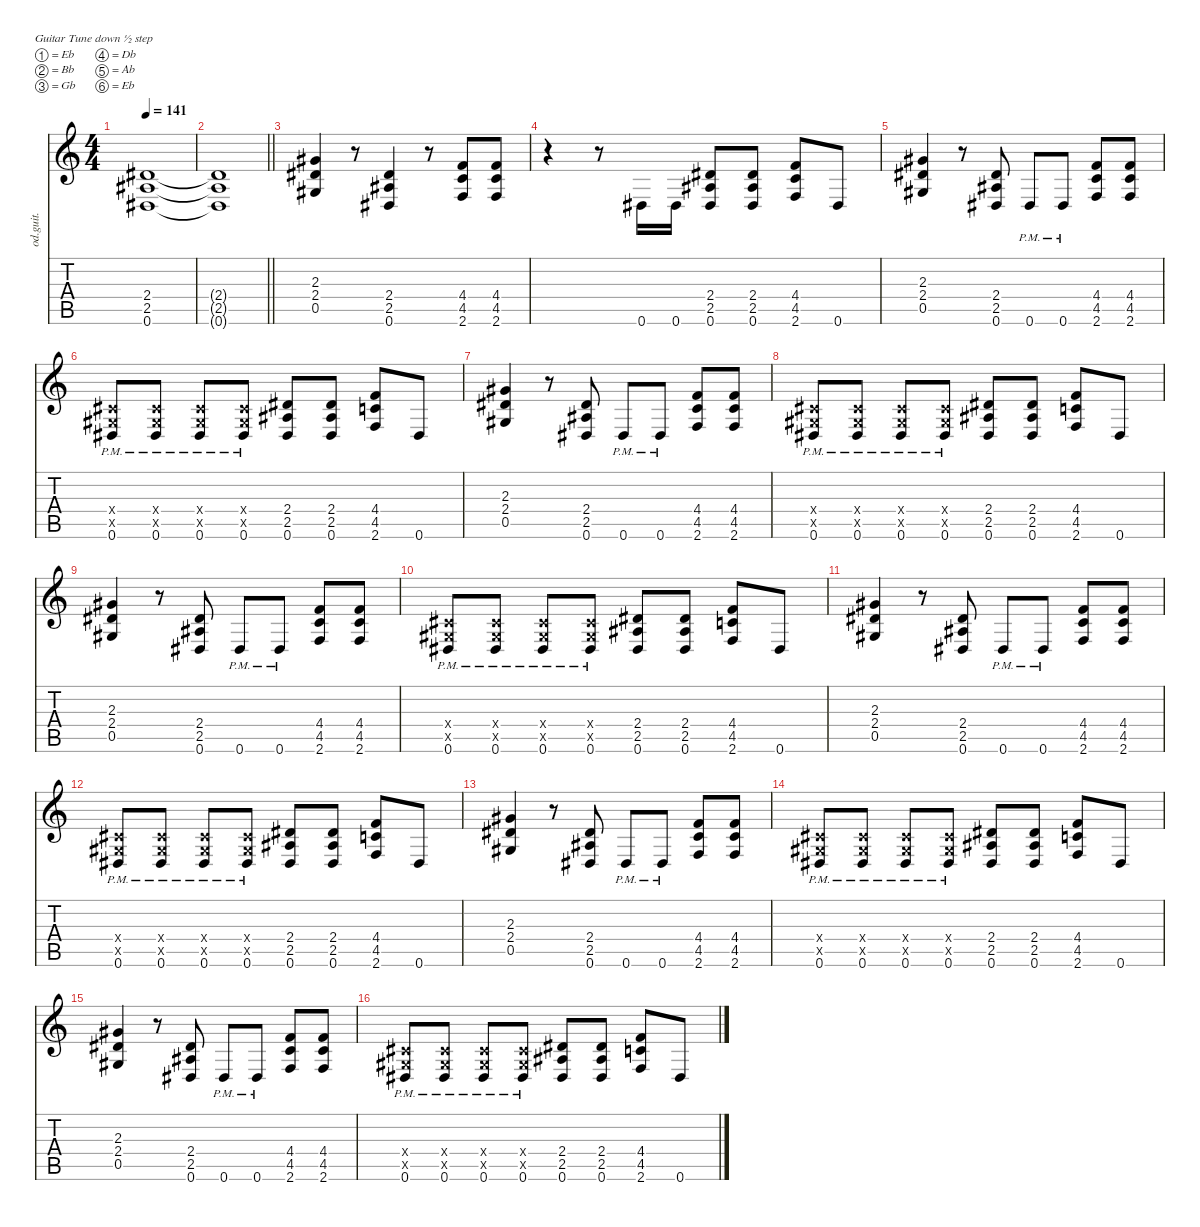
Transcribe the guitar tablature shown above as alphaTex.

\defaultSystemsLayout 4
\hideDynamics
\bracketExtendMode nobrackets
\otherSystemsTrackNameOrientation horizontal
\track ("Guitar" "od.guit.") {mute instrument overdrivenguitar}
\staff {score tabs}
\tuning (Eb4 Bb3 Gb3 Db3 Ab2 Eb2)
\ts (4 4)
\tempo 141
\clef g2
\ks c
(2.4{acc #} 2.5{acc #} 0.6{acc #}).1{dy f instrument overdrivenguitar beam Up} |
\barLineRight lightlight
(2.4{t acc #} 2.5{t acc #} 0.6{t acc #}).1{beam Up} |
(2.3{acc #} 2.4{acc #} 0.5{acc #}).4{beam Up} r.8{beam Up} (2.4{acc #} 2.5{acc #} 0.6{acc #}).4{beam Up} r.8{beam Up} (4.4 4.5 2.6).8{beam Up} (4.4 4.5 2.6).8{beam Up} |
r.4{beam Down} r.8{beam Down} 0.6{acc #}.16{beam Up} 0.6{acc #}.16{beam Up} (2.4{acc #} 2.5{acc #} 0.6{acc #}).8{beam Up} (2.4{acc #} 2.5{acc #} 0.6{acc #}).8{beam Up} (4.4 4.5 2.6).8{beam Up} 0.6{acc #}.8{beam Up} |
(2.3{acc #} 2.4{acc #} 0.5{acc #}).4{beam Up} r.8{beam Up} (2.4{acc #} 2.5{acc #} 0.6{acc #}).8{beam Up} 0.6{pm acc #}.8{beam Up} 0.6{pm acc #}.8{beam Up} (4.4 4.5 2.6).8{beam Up} (4.4 4.5 2.6).8{beam Up} |
(0.4{x acc #} 0.5{x acc #} 0.6{pm acc #}).8{beam Up} (0.4{x acc #} 0.5{x acc #} 0.6{pm acc #}).8{beam Up} (0.4{x acc #} 0.5{x acc #} 0.6{pm acc #}).8{beam Up} (0.4{x acc #} 0.5{x acc #} 0.6{pm acc #}).8{beam Up} (2.4{acc #} 2.5{acc #} 0.6{acc #}).8{beam Up} (2.4{acc #} 2.5{acc #} 0.6{acc #}).8{beam Up} (4.4 4.5 2.6).8{beam Up} 0.6{acc #}.8{beam Up} |
(2.3{acc #} 2.4{acc #} 0.5{acc #}).4{beam Up} r.8{beam Up} (2.4{acc #} 2.5{acc #} 0.6{acc #}).8{beam Up} 0.6{pm acc #}.8{beam Up} 0.6{pm acc #}.8{beam Up} (4.4 4.5 2.6).8{beam Up} (4.4 4.5 2.6).8{beam Up} |
(0.4{x acc #} 0.5{x acc #} 0.6{pm acc #}).8{beam Up} (0.4{x acc #} 0.5{x acc #} 0.6{pm acc #}).8{beam Up} (0.4{x acc #} 0.5{x acc #} 0.6{pm acc #}).8{beam Up} (0.4{x acc #} 0.5{x acc #} 0.6{pm acc #}).8{beam Up} (2.4{acc #} 2.5{acc #} 0.6{acc #}).8{beam Up} (2.4{acc #} 2.5{acc #} 0.6{acc #}).8{beam Up} (4.4 4.5 2.6).8{beam Up} 0.6{acc #}.8{beam Up} |
(2.3{acc #} 2.4{acc #} 0.5{acc #}).4{beam Up} r.8{beam Up} (2.4{acc #} 2.5{acc #} 0.6{acc #}).8{beam Up} 0.6{pm acc #}.8{beam Up} 0.6{pm acc #}.8{beam Up} (4.4 4.5 2.6).8{beam Up} (4.4 4.5 2.6).8{beam Up} |
(0.4{x acc #} 0.5{x acc #} 0.6{pm acc #}).8{beam Up} (0.4{x acc #} 0.5{x acc #} 0.6{pm acc #}).8{beam Up} (0.4{x acc #} 0.5{x acc #} 0.6{pm acc #}).8{beam Up} (0.4{x acc #} 0.5{x acc #} 0.6{pm acc #}).8{beam Up} (2.4{acc #} 2.5{acc #} 0.6{acc #}).8{beam Up} (2.4{acc #} 2.5{acc #} 0.6{acc #}).8{beam Up} (4.4 4.5 2.6).8{beam Up} 0.6{acc #}.8{beam Up} |
(2.3{acc #} 2.4{acc #} 0.5{acc #}).4{beam Up} r.8{beam Up} (2.4{acc #} 2.5{acc #} 0.6{acc #}).8{beam Up} 0.6{pm acc #}.8{beam Up} 0.6{pm acc #}.8{beam Up} (4.4 4.5 2.6).8{beam Up} (4.4 4.5 2.6).8{beam Up} |
(0.4{x acc #} 0.5{x acc #} 0.6{pm acc #}).8{beam Up} (0.4{x acc #} 0.5{x acc #} 0.6{pm acc #}).8{beam Up} (0.4{x acc #} 0.5{x acc #} 0.6{pm acc #}).8{beam Up} (0.4{x acc #} 0.5{x acc #} 0.6{pm acc #}).8{beam Up} (2.4{acc #} 2.5{acc #} 0.6{acc #}).8{beam Up} (2.4{acc #} 2.5{acc #} 0.6{acc #}).8{beam Up} (4.4 4.5 2.6).8{beam Up} 0.6{acc #}.8{beam Up} |
(2.3{acc #} 2.4{acc #} 0.5{acc #}).4{beam Up} r.8{beam Up} (2.4{acc #} 2.5{acc #} 0.6{acc #}).8{beam Up} 0.6{pm acc #}.8{beam Up} 0.6{pm acc #}.8{beam Up} (4.4 4.5 2.6).8{beam Up} (4.4 4.5 2.6).8{beam Up} |
(0.4{x acc #} 0.5{x acc #} 0.6{pm acc #}).8{beam Up} (0.4{x acc #} 0.5{x acc #} 0.6{pm acc #}).8{beam Up} (0.4{x acc #} 0.5{x acc #} 0.6{pm acc #}).8{beam Up} (0.4{x acc #} 0.5{x acc #} 0.6{pm acc #}).8{beam Up} (2.4{acc #} 2.5{acc #} 0.6{acc #}).8{beam Up} (2.4{acc #} 2.5{acc #} 0.6{acc #}).8{beam Up} (4.4 4.5 2.6).8{beam Up} 0.6{acc #}.8{beam Up} |
(2.3{acc #} 2.4{acc #} 0.5{acc #}).4{beam Up} r.8{beam Up} (2.4{acc #} 2.5{acc #} 0.6{acc #}).8{beam Up} 0.6{pm acc #}.8{beam Up} 0.6{pm acc #}.8{beam Up} (4.4 4.5 2.6).8{beam Up} (4.4 4.5 2.6).8{beam Up} |
(0.4{x acc #} 0.5{x acc #} 0.6{pm acc #}).8{beam Up} (0.4{x acc #} 0.5{x acc #} 0.6{pm acc #}).8{beam Up} (0.4{x acc #} 0.5{x acc #} 0.6{pm acc #}).8{beam Up} (0.4{x acc #} 0.5{x acc #} 0.6{pm acc #}).8{beam Up} (2.4{acc #} 2.5{acc #} 0.6{acc #}).8{beam Up} (2.4{acc #} 2.5{acc #} 0.6{acc #}).8{beam Up} (4.4 4.5 2.6).8{beam Up} 0.6{acc #}.8{beam Up}
